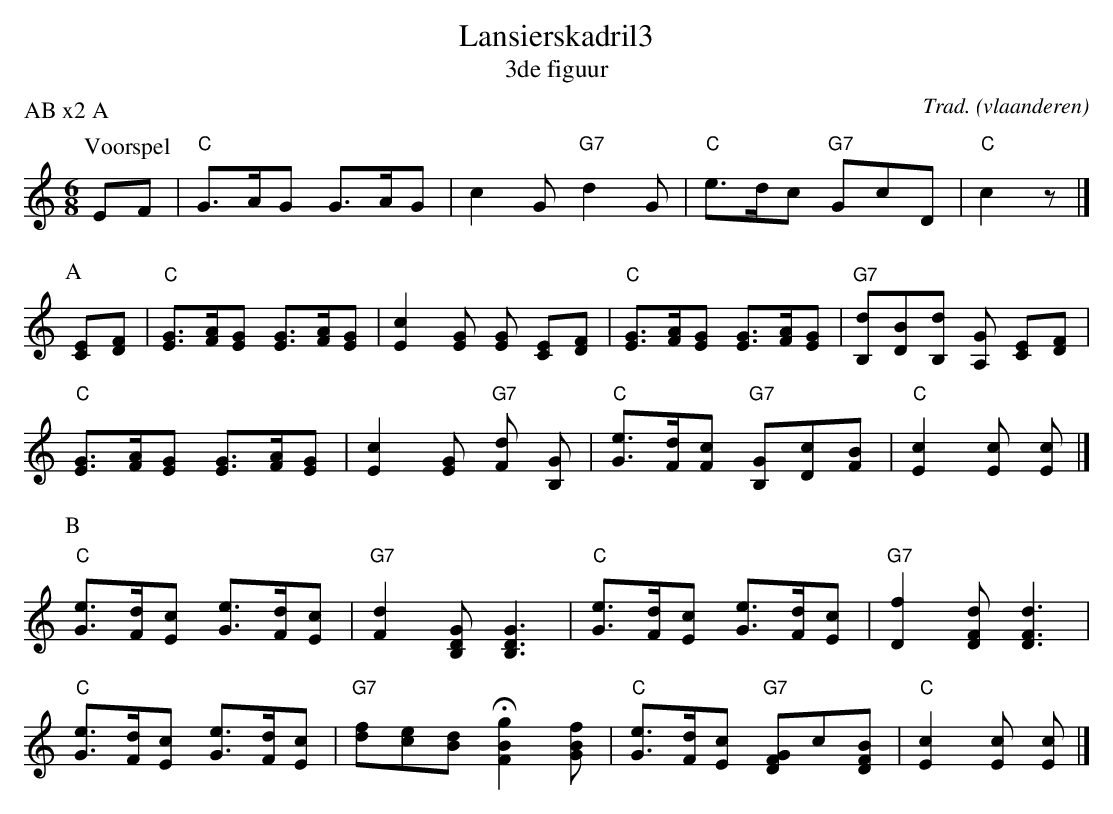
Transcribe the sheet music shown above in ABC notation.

X:1
T:Lansierskadril3
T:3de figuur
O:vlaanderen
C:Trad.
P:AB x2 A
L:1/8
M:6/8
K:C
P:Voorspel
EF | "C"G>AG G>AG | c2 G "G7"d2 G | "C"e>dc "G7"GcD | "C"c2 z|]
P:A
[EC][FD] | "C"[GE]>[AF][GE] [GE]>[AF][GE] |[c2E2] [GE] [GE] [EC][FD] | "C"[GE]>[AF][GE] [GE]>[AF][GE] | "G7"[dB,][BD][dB,] [GA,] [EC][FD] |
"C"[GE]>[AF][GE] [GE]>[AF][GE] | [c2E2] [GE]  "G7"[dF2] [GB,] | "C"[eG]>[dF][cF] "G7"[GB,][cD][BF] | "C"[c2E2] [cE] [cE] |]
P:B
"C"[eG]>[dF][cE] [eG]>[dF][cE] | "G7"[d2F2] [GDB,] [G3D3B,3] | "C"[eG]>[dF][cE] [eG]>[dF][cE] | "G7"[f2D2] [dFD] [d3F3D3] |
"C" [eG]>[dF][cE] [eG]>[dF][cE] | "G7" [fd][ec][dB] H[g2B2F2] [fBG] | "C" [eG]>[dF][cE] "G7"[GFD]c[BFD] | "C" [c2E2] [cE] [cE] |]
